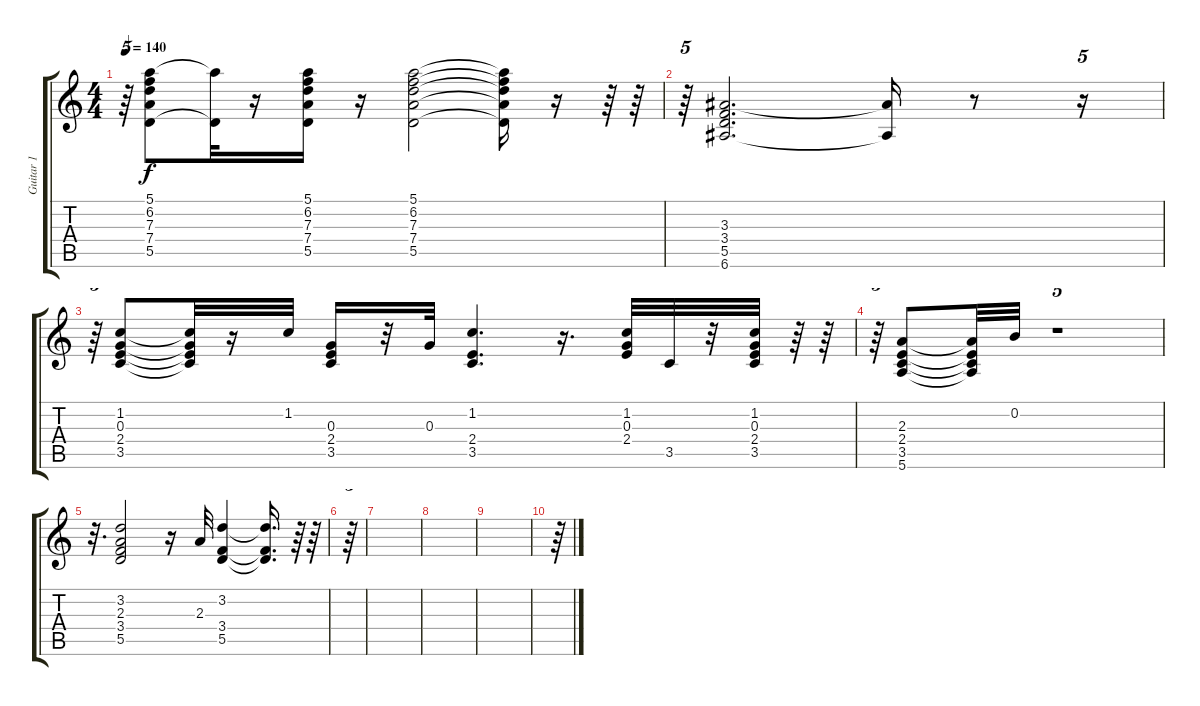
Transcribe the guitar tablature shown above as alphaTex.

\track ("Guitar 1" "Guitar 1") {instrument overdrivenguitar}
\staff {score tabs}
\tuning (E4 B3 G3 D3 A2 E2) {hide}
\ts (4 4)
\tempo 140
\clef g2
\ks c
r.64{tu (5 4) dy f} (5.1 6.2 7.3 7.4 5.5).8 (5.1{t} 5.5{t}).32 r.16 (5.1 6.2 7.3 7.4 5.5).16 r.16 (5.1 6.2 7.3 7.4 5.5).2 (5.1{t} 6.2{t} 7.3{t} 7.4{t} 5.5{t}).16 r.16 r.64 r.64 |
r.64{tu (5 4)} (3.3 3.4 5.5 6.6).2{d} (3.3{t} 6.6{t}).16 r.8 r.16{tu (5 4)} |
r.64{tu (5 4)} (1.2 0.3 2.4 3.5).8 (1.2{t} 0.3{t} 2.4{t} 3.5{t}).32 r.16 1.2.32 (0.3 2.4 3.5).16 r.32 0.3.32 (1.2 2.4 3.5).4{d} r.16{d} (1.2 0.3 2.4).32 3.5.32 r.32 (1.2 0.3 2.4 3.5).32 r.64 r.64 |
r.64{tu (5 4)} (2.3 2.4 3.5 5.6).8 (2.3{t} 2.4{t} 3.5{t} 5.6{t}).32 0.2.32 r.1{tu (5 4)} |
r.32{d} (3.2 2.3 3.4 5.5).2 r.16 2.3.32 (3.2 3.4 5.5).4 (3.2{t} 3.4{t} 5.5{t}).16{d} r.64 r.64 |
r.64{tu (5 4)} |
|
|
|
r.64
